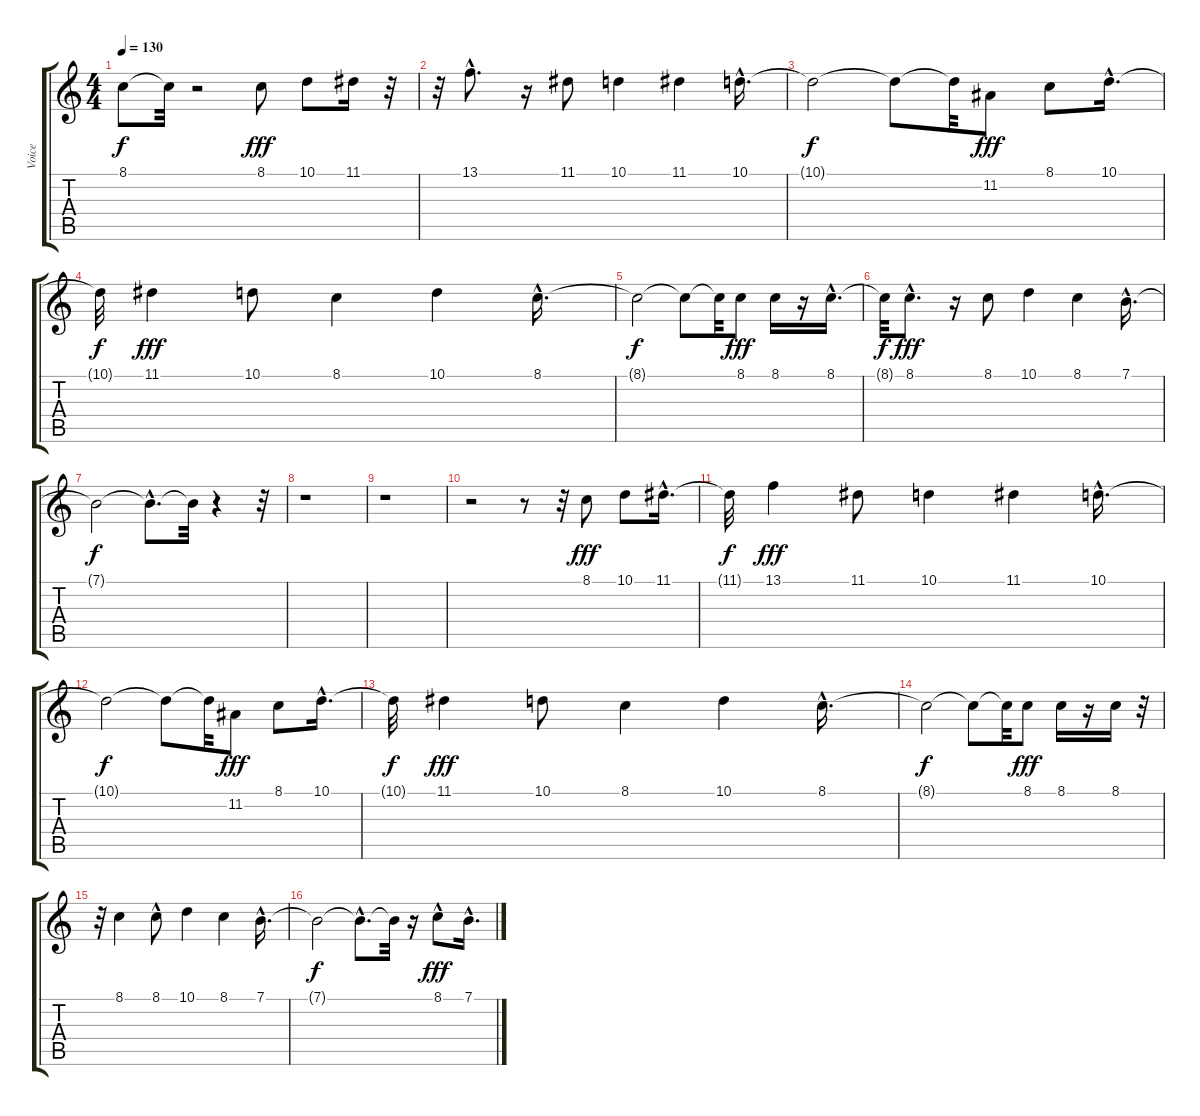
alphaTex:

\track ("Voice" "Voice") {instrument lead8bassandlead}
\staff {score tabs}
\tuning (E4 B3 G3 D3 A2 E2) {hide}
\ts (4 4)
\tempo 130
\clef g2
\ks c
8.1{t}.8{dy f} 8.1{t}.32 r.2 8.1.8{dy fff} 10.1.8 11.1.16 r.32 |
r.32 13.1{hac}.8{d} r.16 11.1.8 10.1.4 11.1.4 10.1{hac}.16{d} |
10.1{t}.2{dy f} 10.1{t}.8 10.1{t}.32 11.2.8{dy fff} 8.1.8 10.1{hac}.16{d} |
10.1{t}.32{dy f} 11.1.4{dy fff} 10.1.8 8.1.4 10.1.4 8.1{hac}.16{d} |
8.1{t}.2{dy f} 8.1{t}.8 8.1{t}.32 8.1.8{dy fff} 8.1.16 r.16 8.1{hac}.16{d} |
8.1{t}.32{dy f} 8.1{hac}.8{d dy fff} r.16 8.1.8 10.1.4 8.1.4 7.1{hac}.16{d} |
7.1{t}.2{dy f} 7.1{hac t}.8{d} 7.1{t}.32 r.4 r.32 |
r.1 |
r.1 |
r.2 r.8 r.32 8.1.8{dy fff} 10.1.8 11.1{hac}.16{d} |
11.1{t}.32{dy f} 13.1.4{dy fff} 11.1.8 10.1.4 11.1.4 10.1{hac}.16{d} |
10.1{t}.2{dy f} 10.1{t}.8 10.1{t}.32 11.2.8{dy fff} 8.1.8 10.1{hac}.16{d} |
10.1{t}.32{dy f} 11.1.4{dy fff} 10.1.8 8.1.4 10.1.4 8.1{hac}.16{d} |
8.1{t}.2{dy f} 8.1{t}.8 8.1{t}.32 8.1.8{dy fff} 8.1.16 r.16 8.1.16 r.32 |
r.32 8.1.4 8.1{hac}.8 10.1.4 8.1.4 7.1{hac}.16{d} |
7.1{t}.2{dy f} 7.1{hac t}.8{d} 7.1{t}.32 r.16 8.1{hac}.8{dy fff} 7.1{hac}.16{d}
